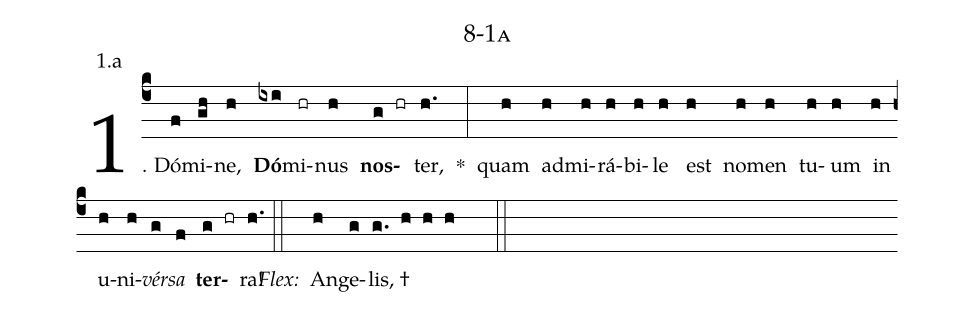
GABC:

name: 8-1a;
annotation: 1.a;
%%
(c4)1. Dó(f)mi(gh)ne,(h) <b>Dó</b>(ixi)mi(hr)nus(h) <b>nos</b>(g hr)ter,(h.) *(:) quam(h) ad(h)mi(h)rá(h)bi(h)le(h) est(h) no(h)men(h) tu(h)um(h) in(h) u(h)ni(h)<i>vér</i>(g)<i>sa</i>(f) <b>ter</b>(g hr)ra!(h.) (::)
<i>Flex:</i>()  An(h)ge(g)lis, †(g. h h h  ::)
